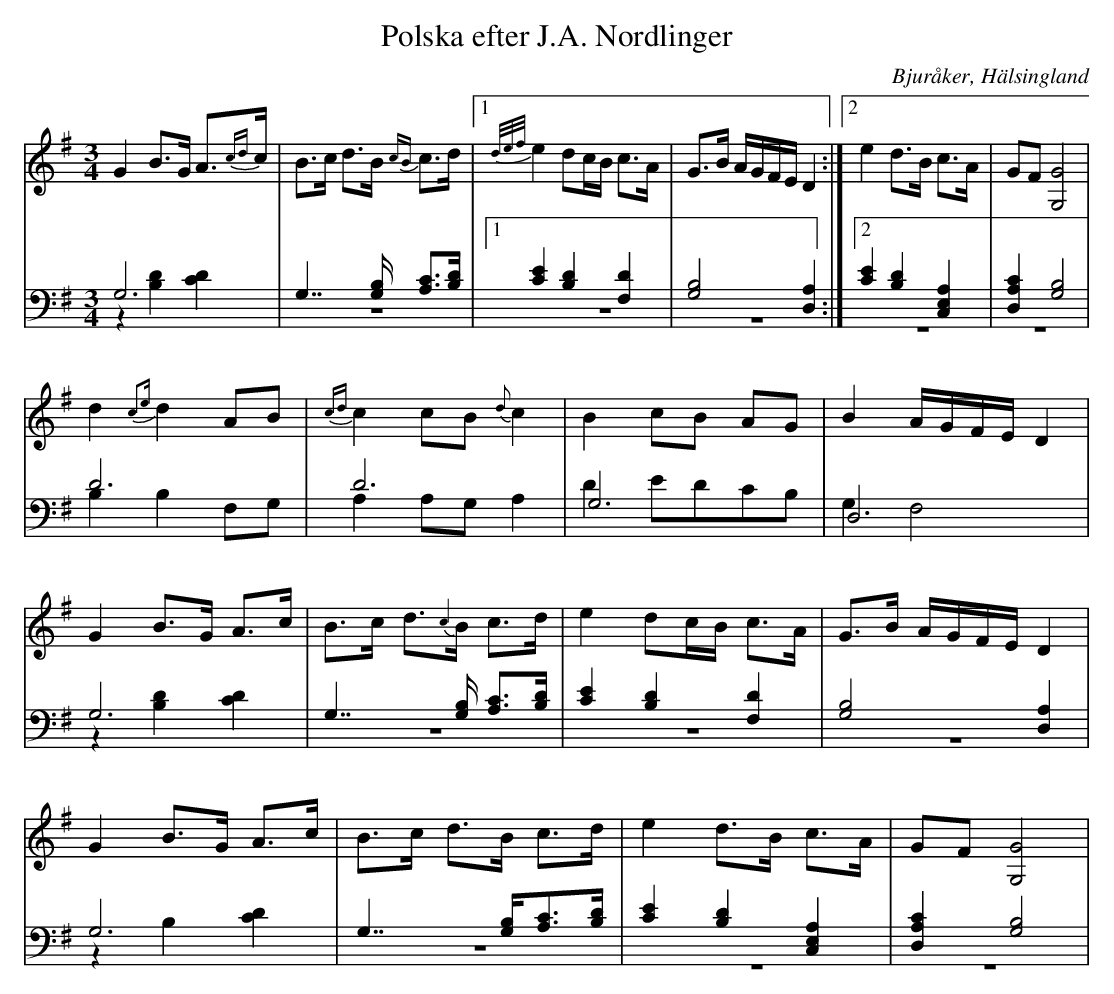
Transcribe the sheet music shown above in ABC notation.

X:1
T: Polska efter J.A. Nordlinger
O: Bjuråker, Hälsingland
M: 3/4
L: 1/8
K: G
V:1
V:2
V:3 merge
V:1
G2 B>G A>{cd2/3}c|B>c d>B {cB}c>d |1 {d/e/f/}e2 dc/B/ c>A| G>B A/G/F/E/ D2:|2 e2 d>B c>A|GF [G4G,4]  |
 d2 {c2e}d2 AB|{cd}c2 cB {d}c2|B2 cB AG|B2 A/G/F/E/ D2 |
G2 B>G A>c|B>c d>{c2}B c>d |e2 dc/B/ c>A|G>B A/G/F/E/ D2 |
G2 B>G A>c |B>c d>B c>d|e2 d>B c>A|GF [G,4G4] |
V:2 clef=bass
 G,6|G,7/2 [G,/B,/] [A,C]>[B,D]|1 [C2E2] [B,2D2] [F,2D2]| [G,4B,4] [D,2A,2]:|2 [C2E2] [B,2D2] [C,2E,2A,2]| [D,2A,2C2] [G,4B,4]|
D6 |D6 |G,6|D,6 |
G,6 | G,7/2 [G,/B,/] [A,C]>[B,D]| [C2E2] [B,2D2] [F,2D2]| [G,4B,4] [D,2A,2]|
G,6 |G,7/2 [G,/B,/][A,C]>[B,D]|[C2E2] [B,2D2] [C,2E,2A,2]|[D,2A,2C2] [G,4B,4] |
V:3 clef=bass
z2 [B,2D2] [C2D2]| z6|1 z6| z6:|2 z6|  z6|
B,2 B,2 F,G, |A,2 A,G, A,2 |D2 EDCB,|G,2 F,4 |
z2 [B,2D2] [C2D2]| z6 |z6 |z6|
z2 B,2 [C2D2] |z6|z6|z6|
